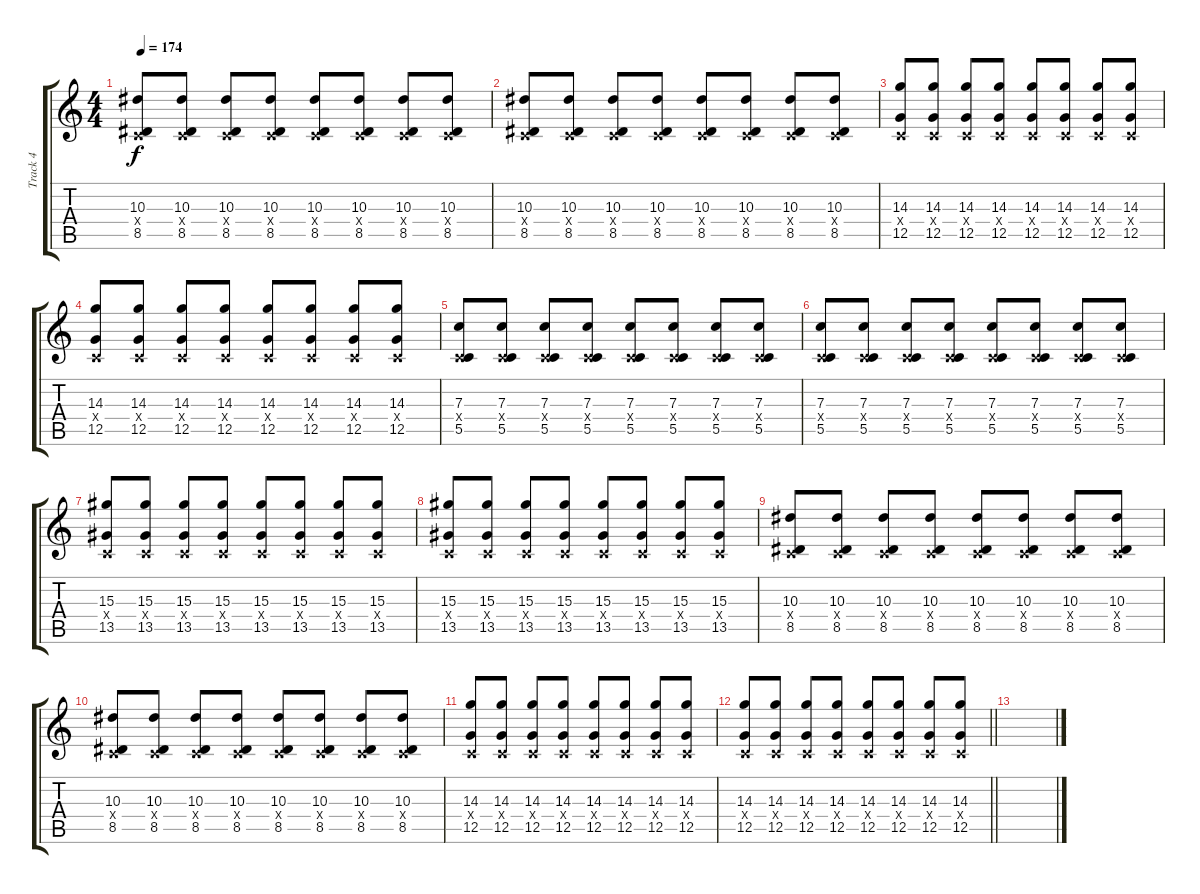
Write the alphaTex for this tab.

\track ("Track 4" "Track 4") {instrument distortionguitar}
\staff {score tabs}
\tuning (D4 A3 F3 C3 G2 C2) {hide}
\ts (4 4)
\tempo 174
\clef g2
\ks c
(10.3 0.4{x} 8.5).8{dy f} (10.3 0.4{x} 8.5).8 (10.3 0.4{x} 8.5).8 (10.3 0.4{x} 8.5).8 (10.3 0.4{x} 8.5).8 (10.3 0.4{x} 8.5).8 (10.3 0.4{x} 8.5).8 (10.3 0.4{x} 8.5).8 |
(10.3 0.4{x} 8.5).8 (10.3 0.4{x} 8.5).8 (10.3 0.4{x} 8.5).8 (10.3 0.4{x} 8.5).8 (10.3 0.4{x} 8.5).8 (10.3 0.4{x} 8.5).8 (10.3 0.4{x} 8.5).8 (10.3 0.4{x} 8.5).8 |
(14.3 0.4{x} 12.5).8 (14.3 0.4{x} 12.5).8 (14.3 0.4{x} 12.5).8 (14.3 0.4{x} 12.5).8 (14.3 0.4{x} 12.5).8 (14.3 0.4{x} 12.5).8 (14.3 0.4{x} 12.5).8 (14.3 0.4{x} 12.5).8 |
(14.3 0.4{x} 12.5).8 (14.3 0.4{x} 12.5).8 (14.3 0.4{x} 12.5).8 (14.3 0.4{x} 12.5).8 (14.3 0.4{x} 12.5).8 (14.3 0.4{x} 12.5).8 (14.3 0.4{x} 12.5).8 (14.3 0.4{x} 12.5).8 |
(7.3 0.4{x} 5.5).8 (7.3 0.4{x} 5.5).8 (7.3 0.4{x} 5.5).8 (7.3 0.4{x} 5.5).8 (7.3 0.4{x} 5.5).8 (7.3 0.4{x} 5.5).8 (7.3 0.4{x} 5.5).8 (7.3 0.4{x} 5.5).8 |
(7.3 0.4{x} 5.5).8 (7.3 0.4{x} 5.5).8 (7.3 0.4{x} 5.5).8 (7.3 0.4{x} 5.5).8 (7.3 0.4{x} 5.5).8 (7.3 0.4{x} 5.5).8 (7.3 0.4{x} 5.5).8 (7.3 0.4{x} 5.5).8 |
(15.3 0.4{x} 13.5).8 (15.3 0.4{x} 13.5).8 (15.3 0.4{x} 13.5).8 (15.3 0.4{x} 13.5).8 (15.3 0.4{x} 13.5).8 (15.3 0.4{x} 13.5).8 (15.3 0.4{x} 13.5).8 (15.3 0.4{x} 13.5).8 |
(15.3 0.4{x} 13.5).8 (15.3 0.4{x} 13.5).8 (15.3 0.4{x} 13.5).8 (15.3 0.4{x} 13.5).8 (15.3 0.4{x} 13.5).8 (15.3 0.4{x} 13.5).8 (15.3 0.4{x} 13.5).8 (15.3 0.4{x} 13.5).8 |
(10.3 0.4{x} 8.5).8 (10.3 0.4{x} 8.5).8 (10.3 0.4{x} 8.5).8 (10.3 0.4{x} 8.5).8 (10.3 0.4{x} 8.5).8 (10.3 0.4{x} 8.5).8 (10.3 0.4{x} 8.5).8 (10.3 0.4{x} 8.5).8 |
(10.3 0.4{x} 8.5).8 (10.3 0.4{x} 8.5).8 (10.3 0.4{x} 8.5).8 (10.3 0.4{x} 8.5).8 (10.3 0.4{x} 8.5).8 (10.3 0.4{x} 8.5).8 (10.3 0.4{x} 8.5).8 (10.3 0.4{x} 8.5).8 |
(14.3 0.4{x} 12.5).8 (14.3 0.4{x} 12.5).8 (14.3 0.4{x} 12.5).8 (14.3 0.4{x} 12.5).8 (14.3 0.4{x} 12.5).8 (14.3 0.4{x} 12.5).8 (14.3 0.4{x} 12.5).8 (14.3 0.4{x} 12.5).8 |
\barLineRight lightlight
(14.3 0.4{x} 12.5).8 (14.3 0.4{x} 12.5).8 (14.3 0.4{x} 12.5).8 (14.3 0.4{x} 12.5).8 (14.3 0.4{x} 12.5).8 (14.3 0.4{x} 12.5).8 (14.3 0.4{x} 12.5).8 (14.3 0.4{x} 12.5).8 |
\section ("" "")
